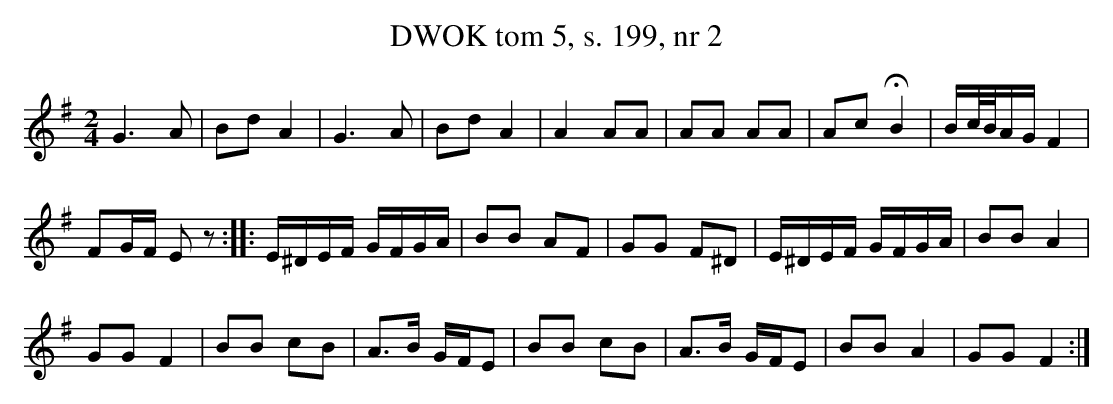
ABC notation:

X:1
T:DWOK tom 5, s. 199, nr 2
L:1/16
M:2/4
K:G
G6A2|B2d2 A4|G6A2|B2d2 A4|A4 A2A2|A2A2 A2A2|A2c2 HB4|Bc/2B/2AG F4|
F2GF E2z2::E^DEF GFGA|B2B2 A2F2|G2G2 F2^D2|E^DEF GFGA|B2B2 A4|
G2G2 F4|B2B2 c2B2|A3B GFE2|B2B2 c2B2|A3B GFE2|B2B2 A4|G2G2 F4:|
